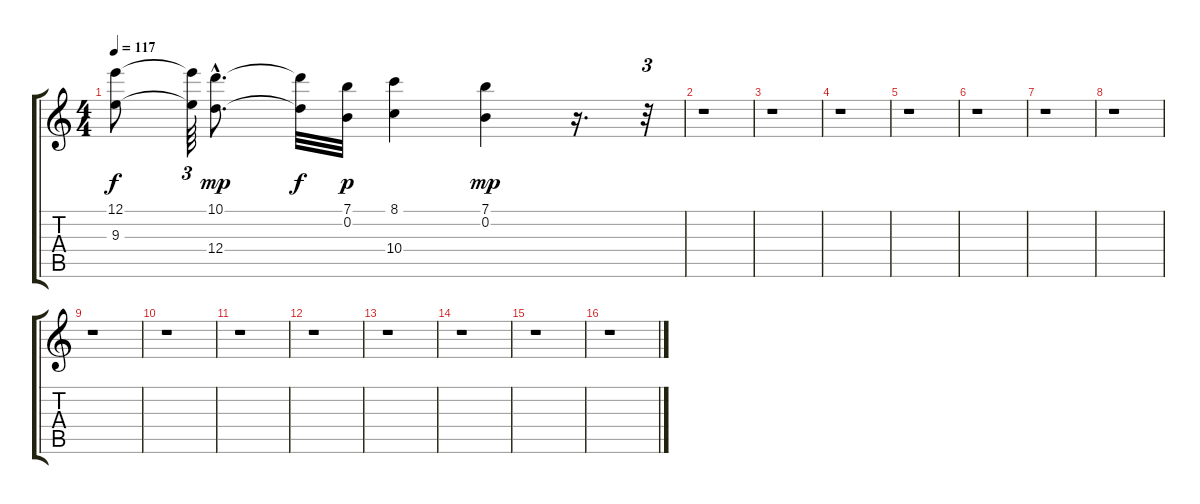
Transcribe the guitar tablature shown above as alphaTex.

\track "" {instrument acousticguitarnylon}
\staff {score tabs}
\tuning (E4 B3 G3 D3 A2 E2) {hide}
\ts (4 4)
\tempo 117
\clef g2
\ks c
(12.1{t} 9.3{t}).8{dy f} (12.1{t} 9.3{t}).64{tu (3 2)} (10.1{hac} 12.4{hac}).8{d dy mp} (10.1{t} 12.4{t}).32{dy f} (7.1 0.2).32{dy p} (8.1 10.4).4 (7.1 0.2).4{dy mp} r.16{d} r.32{tu (3 2)} |
r.1 |
r.1 |
r.1 |
r.1 |
r.1 |
r.1 |
r.1 |
r.1 |
r.1 |
r.1 |
r.1 |
r.1 |
r.1 |
r.1 |
r.1
